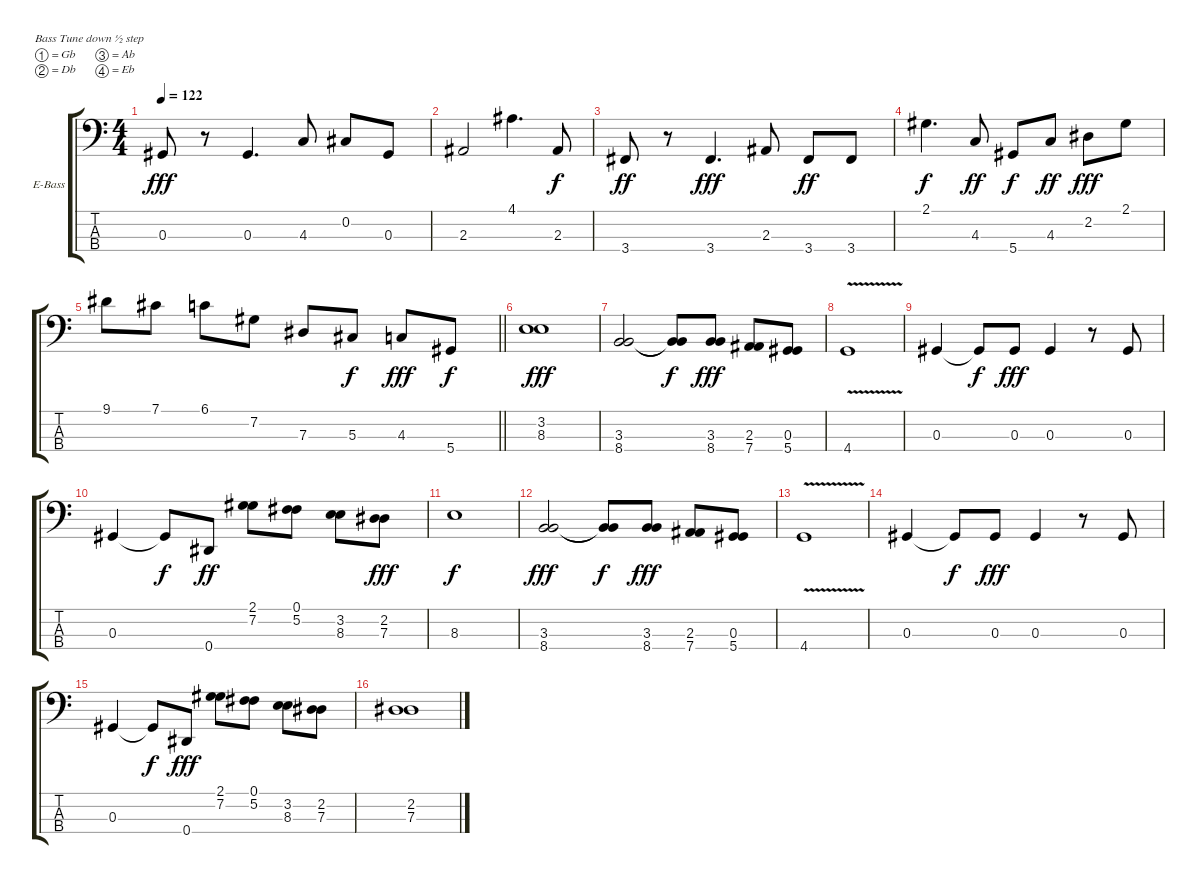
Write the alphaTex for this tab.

\bracketExtendMode groupsimilarinstruments
\firstSystemTrackNameOrientation horizontal
\otherSystemsTrackNameOrientation horizontal
\track ("Bass Guitar" "E-Bass") {instrument electricbassfinger}
\staff {score tabs}
\tuning (Gb2 Db2 Ab1 Eb1)
\ts (4 4)
\tempo 122
\clef f4
\ks c
0.3.8{dy fff} r.8 0.3.4{d} 4.3.8 0.2.8 0.3.8 |
2.3.2 4.1.4{d} 2.3.8{dy f} |
3.4.8{dy ff} r.8 3.4.4{d dy fff} 2.3.8 3.4.8{dy ff} 3.4.8 |
2.1.4{d dy f} 4.3.8{dy ff} 5.4.8{dy f} 4.3.8{dy ff} 2.2.8{dy fff} 2.1.8 |
\barLineRight lightlight
9.1.8 7.1.8 6.1.8 7.2.8 7.3.8 5.3.8{dy f} 4.3.8{dy fff} 5.4.8{dy f} |
(3.2 8.3).1{dy fff} |
(3.3 8.4).2 (3.3{t} 8.4{t}).8{dy f} (3.3 8.4).8{dy fff} (2.3 7.4).8 (0.3 5.4).8 |
4.4{v}.1 |
0.3.4 0.3{t}.8{dy f} 0.3.8{dy fff} 0.3.4 r.8 0.3.8 |
0.3.4 0.3{t}.8{dy f} 0.4.8{dy ff} (2.1 7.2).8 (0.1 5.2).8 (3.2 8.3).8 (2.2 7.3).8{dy fff} |
8.3.1{dy f} |
(3.3 8.4).2{dy fff} (3.3{t} 8.4{t}).8{dy f} (3.3 8.4).8{dy fff} (2.3 7.4).8 (0.3 5.4).8 |
4.4{v}.1 |
0.3.4 0.3{t}.8{dy f} 0.3.8{dy fff} 0.3.4 r.8 0.3.8 |
0.3.4 0.3{t}.8{dy f} 0.4.8{dy fff} (2.1 7.2).8 (0.1 5.2).8 (3.2 8.3).8 (2.2 7.3).8 |
(2.2 7.3).1
